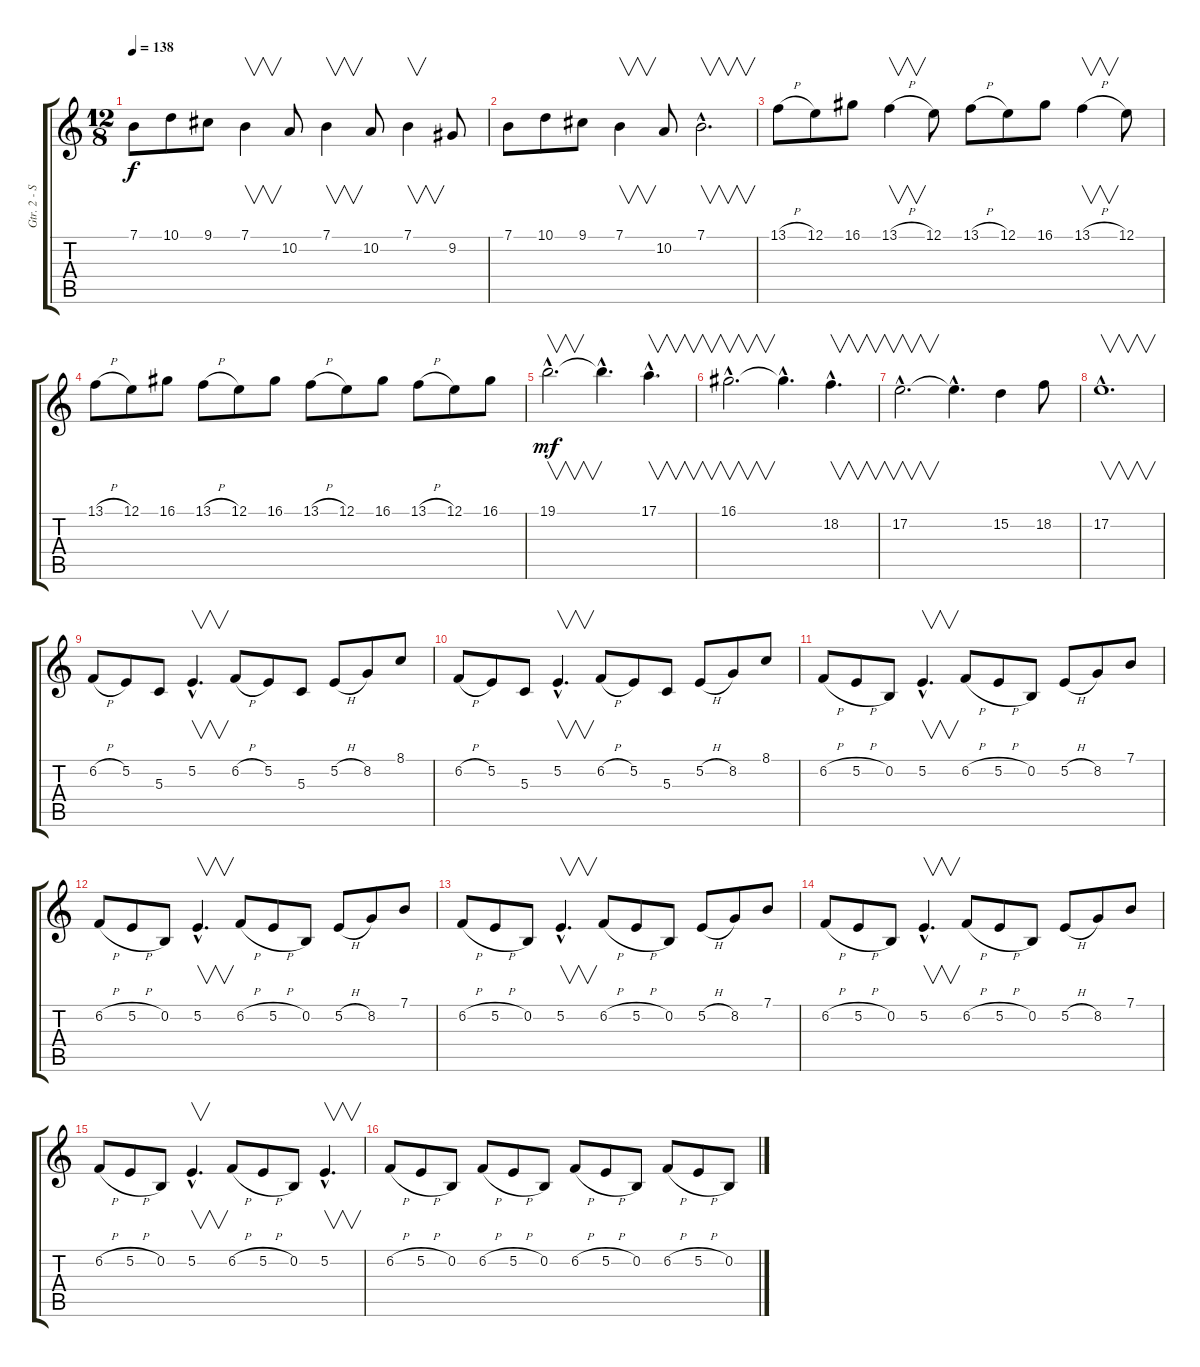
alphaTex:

\track ("Gtr. 2 - Synth Violin" "Gtr. 2 - S") {instrument lead2sawtooth}
\staff {score tabs}
\tuning (E4 B3 G3 D3 A2 E2) {hide}
\ts (12 8)
\tempo 138
\clef g2
\ks c
7.1.8{dy f} 10.1.8 9.1.8 7.1.4{v} 10.2.8 7.1.4{v} 10.2.8 7.1.4{v} 9.2.8 |
7.1.8 10.1.8 9.1.8 7.1.4{v} 10.2.8 7.1{hac}.2{v d} |
13.1{h}.8 12.1.8 16.1.8 13.1{h}.4{v} 12.1.8 13.1{h}.8 12.1.8 16.1.8 13.1{h}.4{v} 12.1.8 |
13.1{h}.8 12.1.8 16.1.8 13.1{h}.8 12.1.8 16.1.8 13.1{h}.8 12.1.8 16.1.8 13.1{h}.8 12.1.8 16.1.8 |
19.1{hac}.2{v d dy mf} 19.1{hac t}.4{d} 17.1{hac}.4{v d} |
16.1{hac}.2{v d} 16.1{hac t}.4{d} 18.2{hac}.4{v d} |
17.2{hac}.2{v d} 17.2{hac t}.4{d} 15.2.4 18.2.8 |
17.2{hac}.1{v d} |
6.2{h}.8 5.2.8 5.3.8 5.2{hac}.4{v d} 6.2{h}.8 5.2.8 5.3.8 5.2{h}.8 8.2.8 8.1.8 |
6.2{h}.8 5.2.8 5.3.8 5.2{hac}.4{v d} 6.2{h}.8 5.2.8 5.3.8 5.2{h}.8 8.2.8 8.1.8 |
6.2{h}.8 5.2{h}.8 0.2.8 5.2{hac}.4{v d} 6.2{h}.8 5.2{h}.8 0.2.8 5.2{h}.8 8.2.8 7.1.8 |
6.2{h}.8 5.2{h}.8 0.2.8 5.2{hac}.4{v d} 6.2{h}.8 5.2{h}.8 0.2.8 5.2{h}.8 8.2.8 7.1.8 |
6.2{h}.8 5.2{h}.8 0.2.8 5.2{hac}.4{v d} 6.2{h}.8 5.2{h}.8 0.2.8 5.2{h}.8 8.2.8 7.1.8 |
6.2{h}.8 5.2{h}.8 0.2.8 5.2{hac}.4{v d} 6.2{h}.8 5.2{h}.8 0.2.8 5.2{h}.8 8.2.8 7.1.8 |
6.2{h}.8 5.2{h}.8 0.2.8 5.2{hac}.4{v d} 6.2{h}.8 5.2{h}.8 0.2.8 5.2{hac}.4{v d} |
6.2{h}.8 5.2{h}.8 0.2.8 6.2{h}.8 5.2{h}.8 0.2.8 6.2{h}.8 5.2{h}.8 0.2.8 6.2{h}.8 5.2{h}.8 0.2.8
